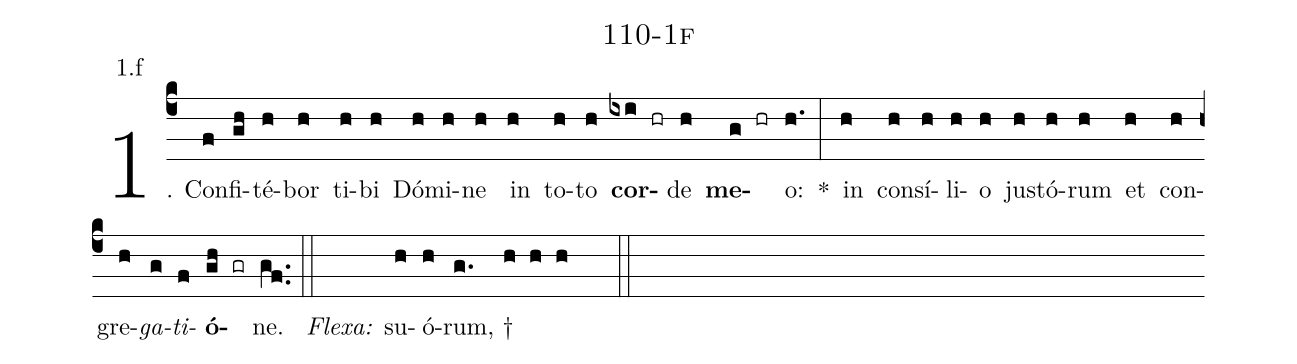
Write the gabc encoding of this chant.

name: 110-1f;
annotation: 1.f;
%%
(c4)1. Con(f)fi(gh)té(h)bor(h) ti(h)bi(h) Dó(h)mi(h)ne(h) in(h) to(h)to(h) <b>cor</b>(ixi hr)de(h) <b>me</b>(g hr)o:(h.) *(:) in(h) con(h)sí(h)li(h)o(h) ju(h)stó(h)rum(h) et(h) con(h)gre(h)<i>ga</i>(g)<i>ti</i>(f)<b>ó</b>(gh gr)ne.(gf..) (::)
<i>Flexa:</i>(////)  su(h)ó(h)rum, †(g.//// h h h  ::)
